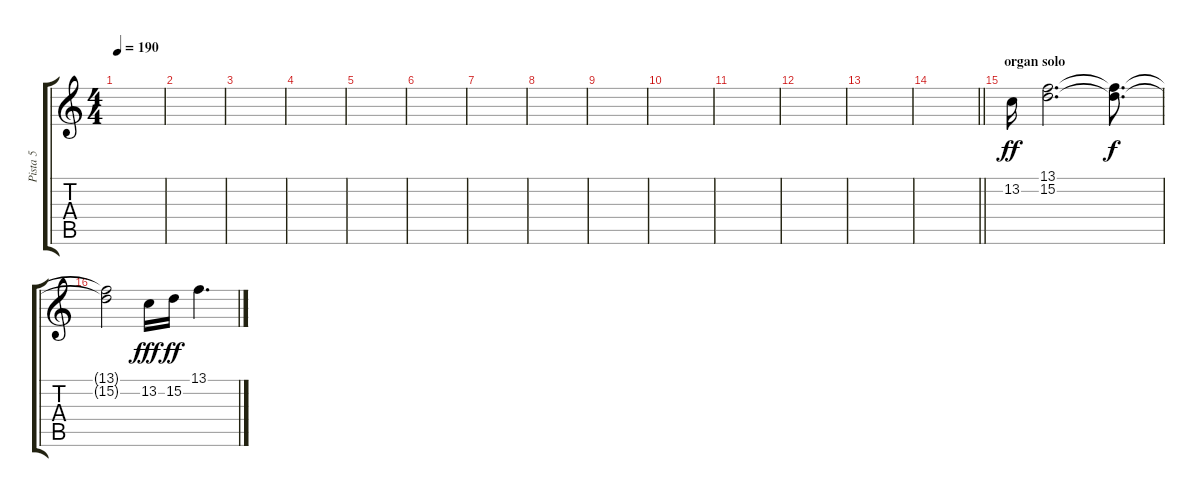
\track ("Pista 5" "Pista 5") {instrument rockorgan}
\staff {score tabs}
\tuning (E4 B3 G3 D3 A2 E2) {hide}
\ts (4 4)
\tempo 190
\clef g2
\ks c
|
|
|
|
|
|
|
|
|
|
|
|
|
\barLineRight lightlight
|
\section ("" "organ solo")
13.2.16{dy ff balance 11 instrument rockorgan} (13.1 15.2).2{d} (13.1{t} 15.2{t}).8{d dy f} |
(13.1{t} 15.2{t}).2 13.2.16{dy fff} 15.2.16{dy ff} 13.1.4{d}
